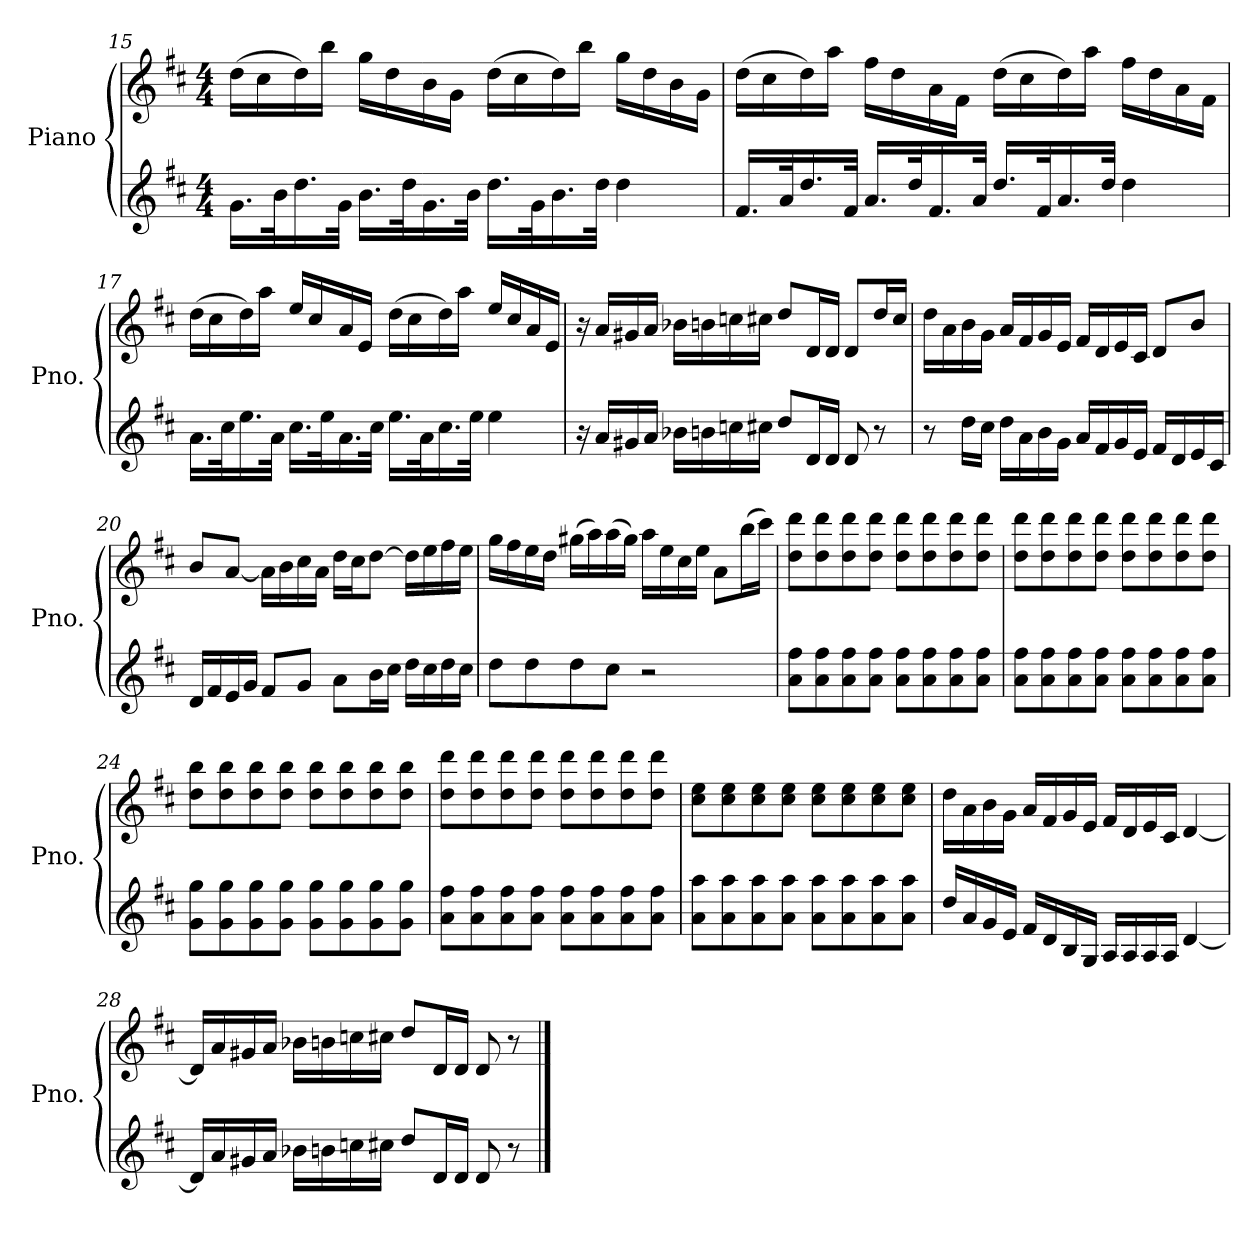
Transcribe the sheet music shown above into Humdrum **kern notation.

**kern	**kern
*part1	*part1
*staff2	*staff1
*I"Piano	*
*I'Pno.	*
!!LO:LB:g=z
*clefG2	*clefG2
*k[f#c#]	*k[f#c#]
*M4/4	*M4/4
=15	=15
16.g\LL	(16dd\LL
.	16cc#\
32b\K	.
16.dd\	16dd\)
.	16bb\JJ
32g\JJk	.
16.b\LL	16gg\LL
.	16dd\
32dd\K	.
16.g\	16b\
.	16g\JJ
32b\JJk	.
16.dd\LL	(16dd\LL
.	16cc#\
32g\K	.
16.b\	16dd\)
.	16bb\JJ
32dd\JJk	.
4dd\	16gg\LL
.	16dd\
.	16b\
.	16g\JJ
=16	=16
16.f#/LL	(16dd\LL
.	16cc#\
32a/K	.
16.dd/	16dd\)
.	16aa\JJ
32f#/JJk	.
16.a/LL	16ff#\LL
.	16dd\
32dd/K	.
16.f#/	16a\
.	16f#\JJ
32a/JJk	.
16.dd/LL	(16dd\LL
.	16cc#\
32f#/K	.
16.a/	16dd\)
.	16aa\JJ
32dd/JJk	.
4dd\	16ff#\LL
.	16dd\
.	16a\
.	16f#\JJ
!!LO:LB:g=z
=17	=17
16.a\LL	(16dd\LL
.	16cc#\
32cc#\K	.
16.ee\	16dd\)
.	16aa\JJ
32a\JJk	.
16.cc#\LL	16ee/LL
.	16cc#/
32ee\K	.
16.a\	16a/
.	16e/JJ
32cc#\JJk	.
16.ee\LL	(16dd\LL
.	16cc#\
32a\K	.
16.cc#\	16dd\)
.	16aa\JJ
32ee\JJk	.
4ee\	16ee/LL
.	16cc#/
.	16a/
.	16e/JJ
=18	=18
16r	16r
16a/LL	16a/LL
16g#X/	16g#X/
16a/JJ	16a/JJ
16b-X\LL	16b-X\LL
16bn\	16bn\
16ccn\	16ccn\
16cc#X\JJ	16cc#X\JJ
8dd/L	8dd/L
16d/L	16d/L
16d/JJ	16d/JJ
8d/	8d/L
8r	16dd/L
.	16cc#/JJ
!!LO:LB:g=z
=19	=19
8r	16dd\LL
.	16a\
16dd\LL	16b\
16cc#\JJ	16g\JJ
16dd\LL	16a/LL
16a\	16f#/
16b\	16g/
16g\JJ	16e/JJ
16a/LL	16f#/LL
16f#/	16d/
16g/	16e/
16e/JJ	16c#/JJ
16f#/LL	8d/L
16d/	.
16e/	8b/J
16c#/JJ	.
=20	=20
16d/LL	8b/L
16f#/	.
16e/	[8a/J
16g/JJ	.
8f#/L	16a\LL]
.	16b\
8g/J	16cc#\
.	16a\JJ
8a\L	16dd\LL
.	16cc#\J
16b\L	[8dd\J
16cc#\JJ	.
16dd\LL	16dd\LL]
16cc#\	16ee\
16dd\	16ff#\
16cc#\JJ	16ee\JJ
!!LO:LB:g=z
=21	=21
8dd\L	16gg\LL
.	16ff#\
8dd\	16ee\
.	16dd\JJ
8dd\	(16gg#X\LL
.	16aa\)
8cc#\J	(16aa\
.	16gg#\JJ)
2r	16aa\LL
.	16ee\
.	16cc#\
.	16ee\JJ
.	8a\L
.	(16bb\L
.	16ccc#\JJ)
=22	=22
8a\ 8ff#\L	8dd\ 8ddd\L
8a\ 8ff#\	8dd\ 8ddd\
8a\ 8ff#\	8dd\ 8ddd\
8a\ 8ff#\J	8dd\ 8ddd\J
8a\ 8ff#\L	8dd\ 8ddd\L
8a\ 8ff#\	8dd\ 8ddd\
8a\ 8ff#\	8dd\ 8ddd\
8a\ 8ff#\J	8dd\ 8ddd\J
=23	=23
8a\ 8ff#\L	8dd\ 8ddd\L
8a\ 8ff#\	8dd\ 8ddd\
8a\ 8ff#\	8dd\ 8ddd\
8a\ 8ff#\J	8dd\ 8ddd\J
8a\ 8ff#\L	8dd\ 8ddd\L
8a\ 8ff#\	8dd\ 8ddd\
8a\ 8ff#\	8dd\ 8ddd\
8a\ 8ff#\J	8dd\ 8ddd\J
!!LO:LB:g=z
=24	=24
8g\ 8gg\L	8dd\ 8bb\L
8g\ 8gg\	8dd\ 8bb\
8g\ 8gg\	8dd\ 8bb\
8g\ 8gg\J	8dd\ 8bb\J
8g\ 8gg\L	8dd\ 8bb\L
8g\ 8gg\	8dd\ 8bb\
8g\ 8gg\	8dd\ 8bb\
8g\ 8gg\J	8dd\ 8bb\J
=25	=25
8a\ 8ff#\L	8dd\ 8ddd\L
8a\ 8ff#\	8dd\ 8ddd\
8a\ 8ff#\	8dd\ 8ddd\
8a\ 8ff#\J	8dd\ 8ddd\J
8a\ 8ff#\L	8dd\ 8ddd\L
8a\ 8ff#\	8dd\ 8ddd\
8a\ 8ff#\	8dd\ 8ddd\
8a\ 8ff#\J	8dd\ 8ddd\J
=26	=26
8a\ 8aa\L	8cc#\ 8ee\L
8a\ 8aa\	8cc#\ 8ee\
8a\ 8aa\	8cc#\ 8ee\
8a\ 8aa\J	8cc#\ 8ee\J
8a\ 8aa\L	8cc#\ 8ee\L
8a\ 8aa\	8cc#\ 8ee\
8a\ 8aa\	8cc#\ 8ee\
8a\ 8aa\J	8cc#\ 8ee\J
!!LO:PB:g=z
=27	=27
16dd/LL	16dd\LL
16a/	16a\
16g/	16b\
16e/JJ	16g\JJ
16f#/LL	16a/LL
16d/	16f#/
16B/	16g/
16G/JJ	16e/JJ
16A/LL	16f#/LL
16A/	16d/
16A/	16e/
16A/JJ	16c#/JJ
[4d/	[4d/
=28	=28
16d/LL]	16d/LL]
16a/	16a/
16g#X/	16g#X/
16a/JJ	16a/JJ
16b-X\LL	16b-X\LL
16bn\	16bn\
16ccn\	16ccn\
16cc#X\JJ	16cc#X\JJ
8dd/L	8dd/L
16d/L	16d/L
16d/JJ	16d/JJ
8d/	8d/
8r	8r
==	==
*-	*-
